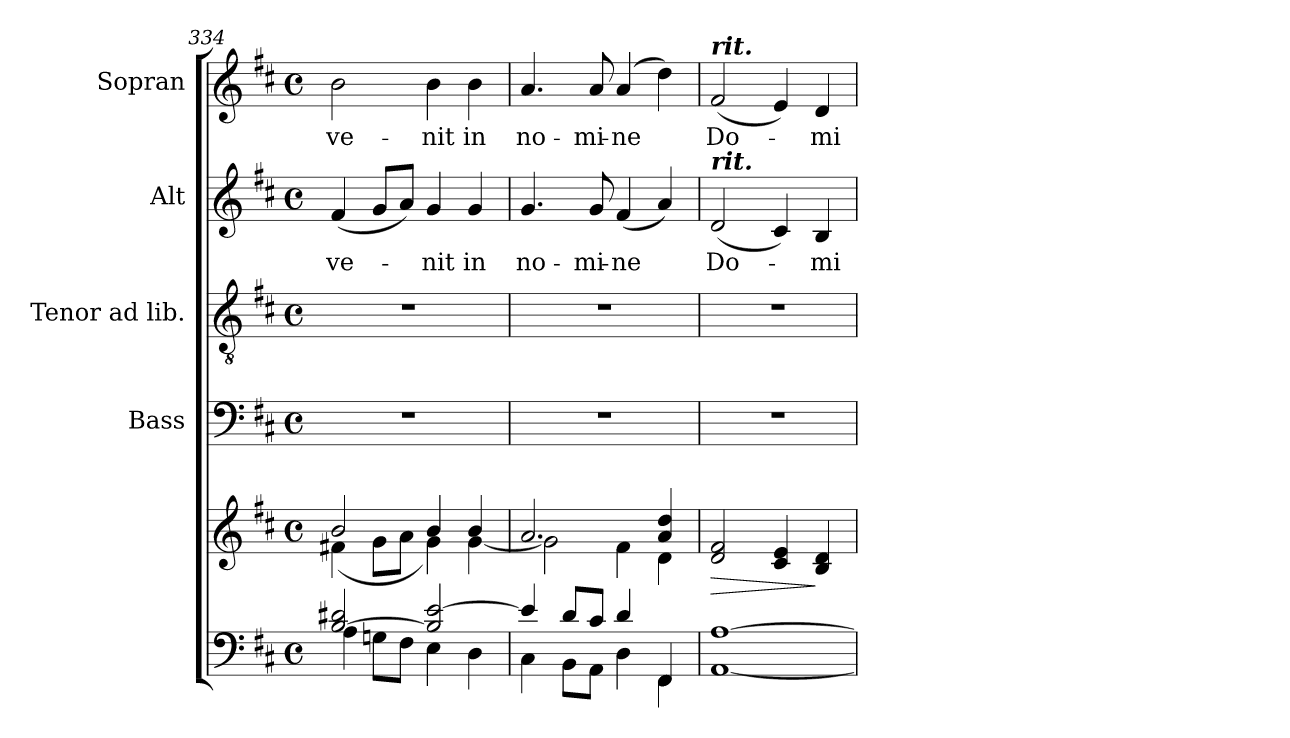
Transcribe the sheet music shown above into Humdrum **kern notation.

**kern	**kern	**dynam	**kern	**kern	**kern	**text	**kern	**text
*part5	*part5	*part5	*part4	*part3	*part2	*part2	*part1	*part1
*staff6	*staff5	*staff5/6	*staff4	*staff3	*staff2	*staff2	*staff1	*staff1
*	*	*	*I"Bass	*I"Tenor ad lib.	*I"Alt	*	*I"Sopran	*
*	*	*	*I'B.	*I'T.	*I'A.	*	*I'S.	*
!!LO:PB:g=z
*clefF4	*clefG2	*	*clefF4	*clefGv2	*clefG2	*	*clefG2	*
*k[f#c#]	*k[f#c#]	*	*k[f#c#]	*k[f#c#]	*k[f#c#]	*	*k[f#c#]	*
*D:	*D:	*	*D:	*D:	*D:	*	*D:	*
*M4/4	*M4/4	*	*M4/4	*M4/4	*M4/4	*	*M4/4	*
*met(c)	*met(c)	*	*met(c)	*met(c)	*met(c)	*	*met(c)	*
=334	=334	=334	=334	=334	=334	=334	=334	=334
*^	*^	*	*	*	*	*	*	*
!	!	!	!	!	!	!	!	!LO:LY:b	!	!LO:LY:b
[>2B/ 2d#X/	4A\	2b/	(<4f#X\	.	1r	1r	(<4f#/	ve-	2b\	ve-
.	8Gn\L	.	8g\L	.	.	.	8g/L	.	.	.
.	8F#\J	.	8a\J	.	.	.	8a/J)	.	.	.
!	!	!	!	!	!	!	!	!LO:LY:b	!	!LO:LY:b
2B/] [>2e/	4E\	4b/	4g\)	.	.	.	4g/	-nit	4b\	-nit
!	!	!	!	!	!	!	!	!LO:LY:b	!	!LO:LY:b
.	4D\	4b/	[<4g\	.	.	.	4g/	in	4b\	in
=335	=335	=335	=335	=335	=335	=335	=335	=335	=335	=335
!	!	!	!	!	!	!	!	!LO:LY:b	!	!LO:LY:b
4e/]	4C#\	2.a/	2g\]	.	1r	1r	4.g/	no-	4.a/	no-
8d/L	8BB\L	.	.	.	.	.	.	.	.	.
!	!	!	!	!	!	!	!	!LO:LY:b	!	!LO:LY:b
8c#/J	8AA\J	.	.	.	.	.	8g/	-mi-	8a/	-mi-
!	!	!	!	!	!	!	!	!LO:LY:b	!	!LO:LY:b
4d/	4D\	.	4f#\	.	.	.	(<4f#/	-ne	(4a/	-ne
4FF#/	4FF#\	4a/ 4dd/	4d\	.	.	.	4a/)	.	4dd\)	.
=336	=336	=336	=336	=336	=336	=336	=336	=336	=336	=336
!	!	!	!	!	!	!	!	!	!LO:TX:a:Bi:t=rit.	!
!	!	!	!	!	!	!	!LO:TX:a:Bi:t=rit.	!	!	!
!	!	!	!	!LO:HP:b	!	!	!	!LO:LY:b	!	!LO:LY:b
*v	*v	*	*	*	*	*	*	*	*	*
*	*v	*v	*	*	*	*	*	*	*
[1AA [1A	2d/ 2f#/	>	1r	1r	(<2d/	Do-	(<2f#/	Do-
.	4c#/ 4e/	.	.	.	4c#/)	.	4e/)	.
!	!	!	!	!	!	!LO:LY:b	!	!LO:LY:b
.	4B/ 4d/	]	.	.	4B/	-mi-	4d/	-mi-
=	=	=	=	=	=	=	=	=
*-	*-	*-	*-	*-	*-	*-	*-	*-
